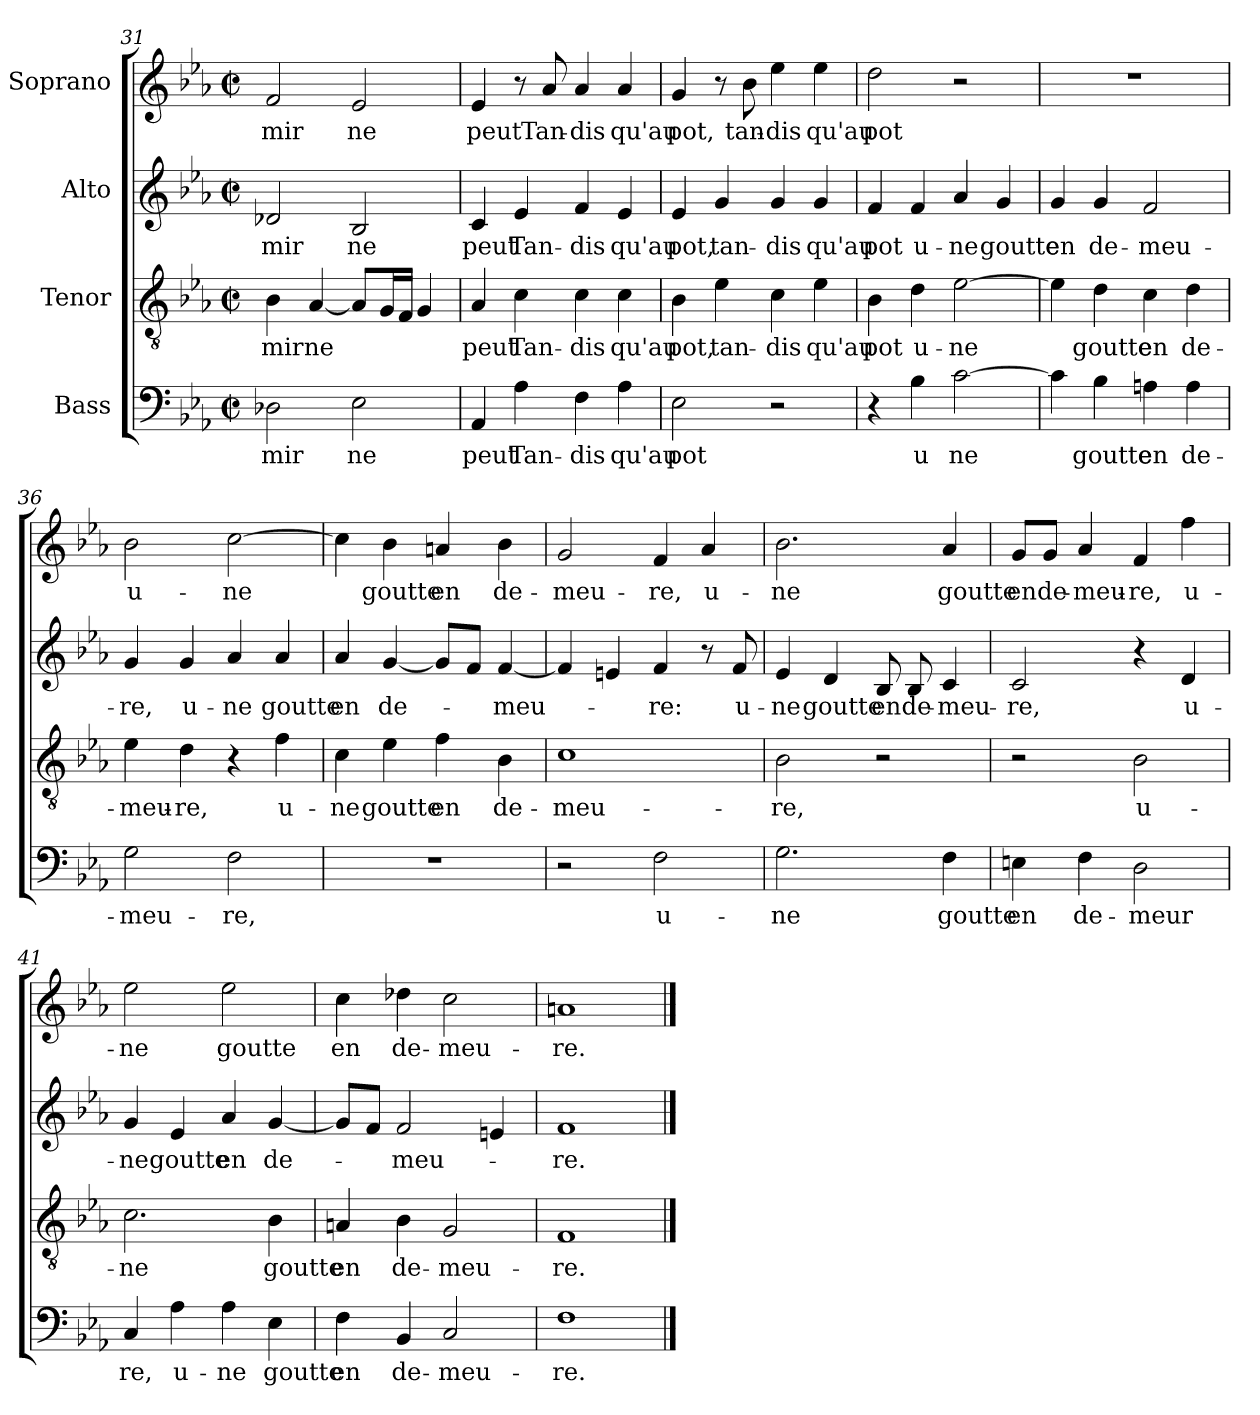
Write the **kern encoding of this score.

**kern	**text	**kern	**text	**kern	**text	**kern	**text
*part4	*part4	*part3	*part3	*part2	*part2	*part1	*part1
*staff4	*staff4	*staff3	*staff3	*staff2	*staff2	*staff1	*staff1
*I"Bass	*	*I"Tenor	*	*I"Alto	*	*I"Soprano	*
*clefF4	*	*clefGv2	*	*clefG2	*	*clefG2	*
*k[b-e-a-]	*	*k[b-e-a-]	*	*k[b-e-a-]	*	*k[b-e-a-]	*
*E-:	*	*E-:	*	*E-:	*	*E-:	*
*M2/2	*	*M2/2	*	*M2/2	*	*M2/2	*
*met(c|)	*	*met(c|)	*	*met(c|)	*	*met(c|)	*
=31	=31	=31	=31	=31	=31	=31	=31
2D-X\	-mir	4B-\	-mir	2d-X/	-mir	2f/	-mir
.	.	[4A-/	ne	.	.	.	.
2E-\	ne	8A-/L]	.	2B-/	ne	2e-/	ne
.	.	16G/L	.	.	.	.	.
.	.	16F/JJ	.	.	.	.	.
.	.	4G/	.	.	.	.	.
=32	=32	=32	=32	=32	=32	=32	=32
4AA-/	peut	4A-/	peut	4c/	peut	4e-/	peut
4A-\	Tan-	4c\	Tan-	4e-/	Tan-	8r	.
.	.	.	.	.	.	8a-/	Tan-
4F\	-dis	4c\	-dis	4f/	-dis	4a-/	-dis
4A-\	qu'au	4c\	qu'au	4e-/	qu'au	4a-/	qu'au
!!LO:PB:g=z
=33	=33	=33	=33	=33	=33	=33	=33
2E-\	pot	4B-\	pot,	4e-/	pot,	4g/	pot,
.	.	4e-\	tan-	4g/	tan-	8r	.
.	.	.	.	.	.	8b-\	tan-
2r	.	4c\	-dis	4g/	-dis	4ee-\	-dis
.	.	4e-\	qu'au	4g/	qu'au	4ee-\	qu'au
=34	=34	=34	=34	=34	=34	=34	=34
4r	.	4B-\	pot	4f/	pot	2dd\	pot
4B-\	u	4d\	u-	4f/	u-	.	.
[2c\	ne	[2e-\	-ne	4a-/	-ne	2r	.
.	.	.	.	4g/	goutte	.	.
=35	=35	=35	=35	=35	=35	=35	=35
4c\]	.	4e-\]	.	4g/	en	1r	.
4B-\	goutte	4d\	goutte	4g/	de-	.	.
4An\	en	4c\	en	2f/	-meu-	.	.
4A\	de-	4d\	de-	.	.	.	.
=36	=36	=36	=36	=36	=36	=36	=36
2G\	-meu-	4e-\	-meu-	4g/	-re,	2b-\	u-
.	.	4d\	-re,	4g/	u-	.	.
2F\	-re,	4r	.	4a-/	-ne	[2cc\	-ne
.	.	4f\	u-	4a-/	goutte	.	.
!!LO:LB:g=z
=37	=37	=37	=37	=37	=37	=37	=37
1r	.	4c\	-ne	4a-/	en	4cc\]	.
.	.	4e-\	goutte	[4g/	de-	4b-\	goutte
.	.	4f\	en	8g/L]	.	4an/	en
.	.	.	.	8f/J	.	.	.
.	.	4B-\	de-	[4f/	-meu-	4b-\	de-
=38	=38	=38	=38	=38	=38	=38	=38
2r	.	1c	-meu-	4f/]	.	2g/	-meu-
.	.	.	.	4en/	.	.	.
2F\	u-	.	.	4f/	-re:	4f/	-re,
.	.	.	.	8r	.	4a-/	u-
.	.	.	.	8f/	u-	.	.
=39	=39	=39	=39	=39	=39	=39	=39
2.G\	-ne	2B-\	-re,	4e-/	-ne	2.b-\	-ne
.	.	.	.	4d/	goutte	.	.
.	.	2r	.	8B-/	en	.	.
.	.	.	.	8B-/	de-	.	.
4F\	goutte	.	.	4c/	-meu-	4a-/	goutte
=40	=40	=40	=40	=40	=40	=40	=40
4En\	en	2r	.	2c/	-re,	8g/L	en
.	.	.	.	.	.	8g/J	de-
4F\	de-	.	.	.	.	4a-/	-meu-
2D\	-meur	2B-\	u-	4r	.	4f/	-re,
.	.	.	.	4d/	u-	4ff\	u-
!!LO:LB:g=z
=41	=41	=41	=41	=41	=41	=41	=41
4C/	re,	2.c\	-ne	4g/	-ne	2ee-\	-ne
4A-\	u-	.	.	4e-/	goutte	.	.
4A-\	-ne	.	.	4a-/	en	2ee-\	goutte
4E-\	goutte	4B-\	goutte	[4g/	de-	.	.
=42	=42	=42	=42	=42	=42	=42	=42
4F\	en	4An/	en	8g/L]	.	4cc\	en
.	.	.	.	8f/J	.	.	.
4BB-/	de-	4B-\	de-	2f/	-meu-	4dd-X\	de-
2C/	-meu-	2G/	-meu-	.	.	2cc\	-meu-
.	.	.	.	4en/	.	.	.
=43	=43	=43	=43	=43	=43	=43	=43
1F	-re.	1F	-re.	1f	-re.	1an	-re.
==	==	==	==	==	==	==	==
*-	*-	*-	*-	*-	*-	*-	*-
